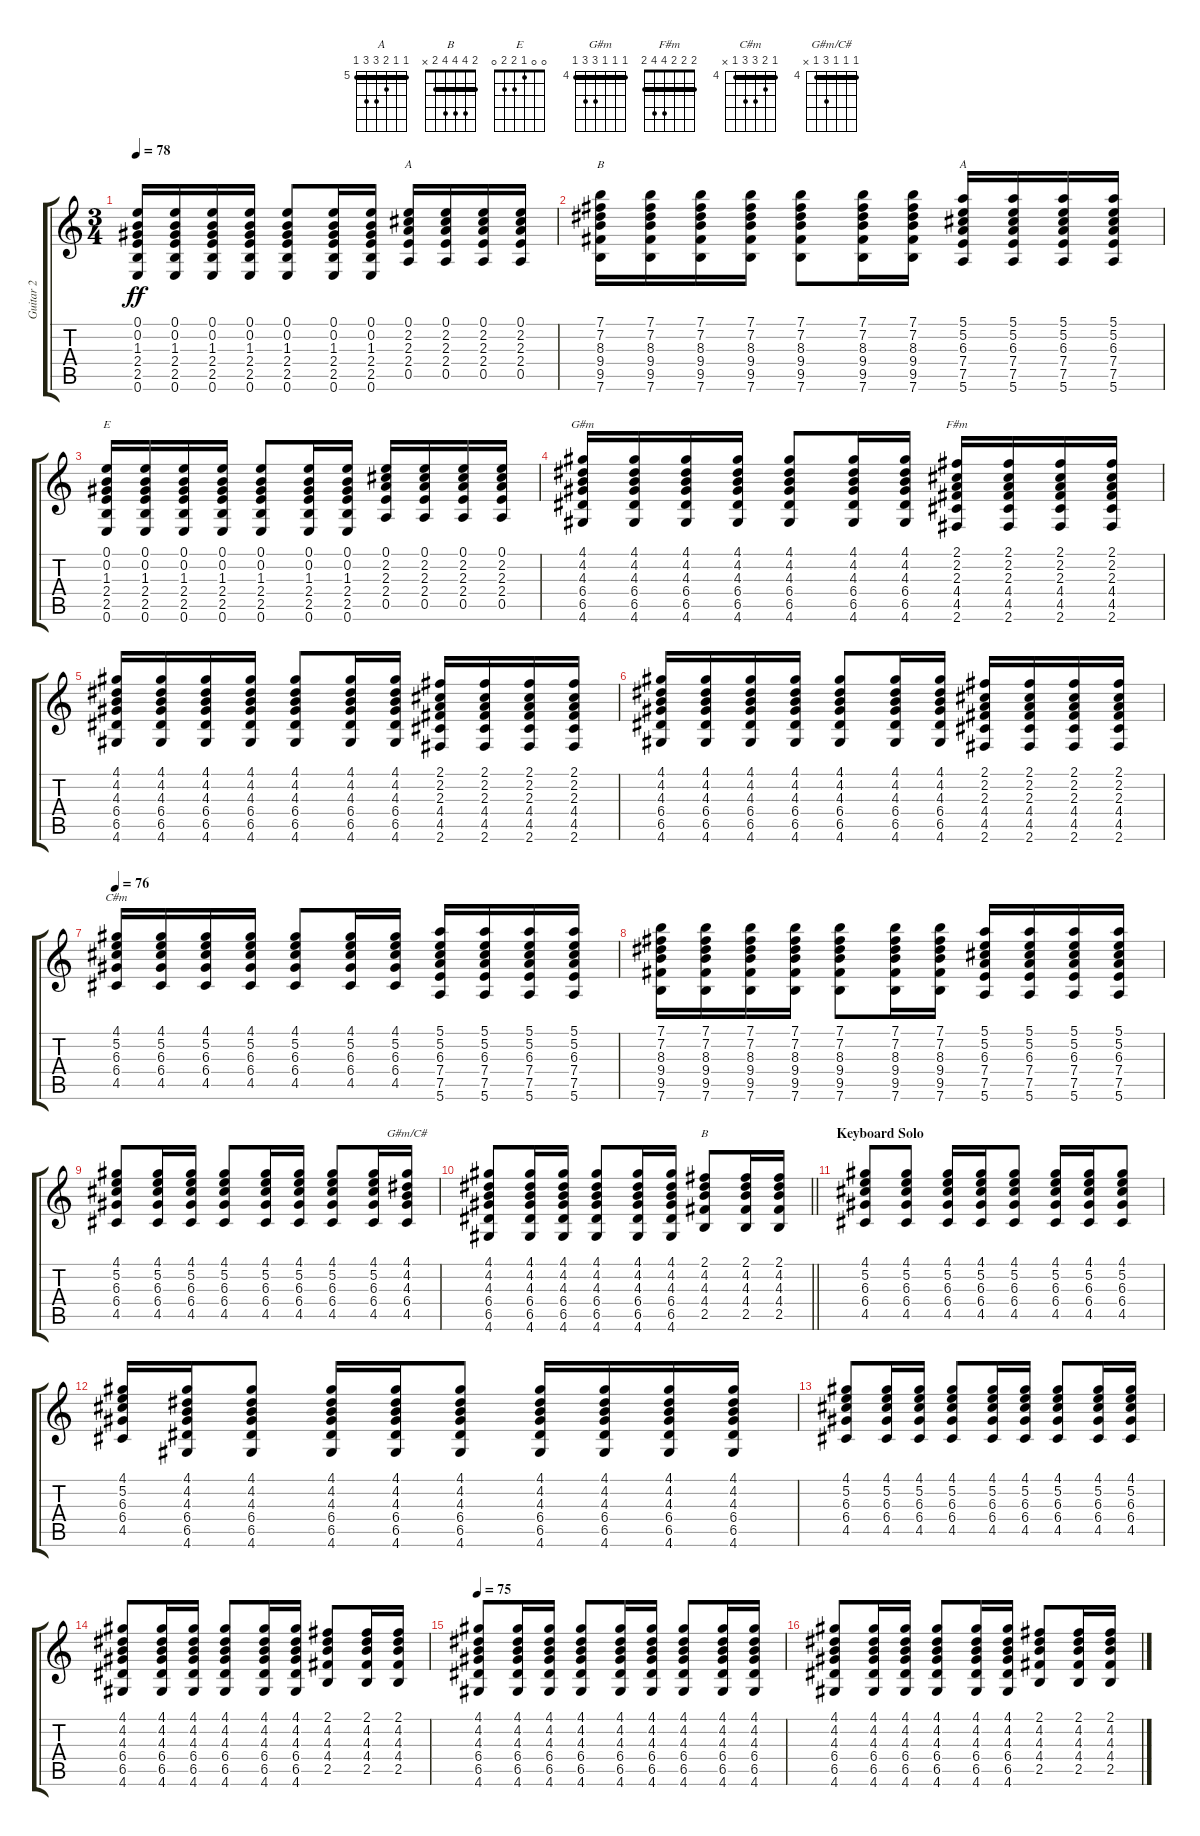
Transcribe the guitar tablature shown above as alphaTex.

\track ("Guitar 2" "Guitar 2") {instrument acousticguitarsteel}
\staff {score tabs}
\tuning (E4 B3 G3 D3 A2 E2) {hide}
\chord ("A" 0 2 2 2 0 x)
\chord ("B" 7 7 8 9 9 7) {firstfret 7 barre 7}
\chord ("A" 5 5 6 7 7 5) {firstfret 5 barre 5}
\chord ("E" 0 0 1 2 2 0)
\chord ("G#m" 4 4 4 6 6 4) {firstfret 4 barre 4}
\chord ("F#m" 2 2 2 4 4 2) {barre 2}
\chord ("C#m" 4 5 6 6 4 x) {firstfret 4 barre 4}
\chord ("G#m/C#" 4 4 4 6 4 x) {firstfret 4 barre 4}
\chord ("B" 2 4 4 4 2 x) {barre 2}
\ts (3 4)
\tempo 78
\clef g2
\ks c
(0.1 0.2 1.3 2.4 2.5 0.6).16{dy ff} (0.1 0.2 1.3 2.4 2.5 0.6).16 (0.1 0.2 1.3 2.4 2.5 0.6).16 (0.1 0.2 1.3 2.4 2.5 0.6).16 (0.1 0.2 1.3 2.4 2.5 0.6).8 (0.1 0.2 1.3 2.4 2.5 0.6).16 (0.1 0.2 1.3 2.4 2.5 0.6).16 (0.1 2.2 2.3 2.4 0.5).16{ch "A"} (0.1 2.2 2.3 2.4 0.5).16 (0.1 2.2 2.3 2.4 0.5).16 (0.1 2.2 2.3 2.4 0.5).16 |
(7.1 7.2 8.3 9.4 9.5 7.6).16{ch "B"} (7.1 7.2 8.3 9.4 9.5 7.6).16 (7.1 7.2 8.3 9.4 9.5 7.6).16 (7.1 7.2 8.3 9.4 9.5 7.6).16 (7.1 7.2 8.3 9.4 9.5 7.6).8 (7.1 7.2 8.3 9.4 9.5 7.6).16 (7.1 7.2 8.3 9.4 9.5 7.6).16 (5.1 5.2 6.3 7.4 7.5 5.6).16{ch "A"} (5.1 5.2 6.3 7.4 7.5 5.6).16 (5.1 5.2 6.3 7.4 7.5 5.6).16 (5.1 5.2 6.3 7.4 7.5 5.6).16 |
(0.1 0.2 1.3 2.4 2.5 0.6).16{ch "E"} (0.1 0.2 1.3 2.4 2.5 0.6).16 (0.1 0.2 1.3 2.4 2.5 0.6).16 (0.1 0.2 1.3 2.4 2.5 0.6).16 (0.1 0.2 1.3 2.4 2.5 0.6).8 (0.1 0.2 1.3 2.4 2.5 0.6).16 (0.1 0.2 1.3 2.4 2.5 0.6).16 (0.1 2.2 2.3 2.4 0.5).16 (0.1 2.2 2.3 2.4 0.5).16 (0.1 2.2 2.3 2.4 0.5).16 (0.1 2.2 2.3 2.4 0.5).16 |
(4.1 4.2 4.3 6.4 6.5 4.6).16{ch "G#m"} (4.1 4.2 4.3 6.4 6.5 4.6).16 (4.1 4.2 4.3 6.4 6.5 4.6).16 (4.1 4.2 4.3 6.4 6.5 4.6).16 (4.1 4.2 4.3 6.4 6.5 4.6).8 (4.1 4.2 4.3 6.4 6.5 4.6).16 (4.1 4.2 4.3 6.4 6.5 4.6).16 (2.1 2.2 2.3 4.4 4.5 2.6).16{ch "F#m"} (2.1 2.2 2.3 4.4 4.5 2.6).16 (2.1 2.2 2.3 4.4 4.5 2.6).16 (2.1 2.2 2.3 4.4 4.5 2.6).16 |
(4.1 4.2 4.3 6.4 6.5 4.6).16 (4.1 4.2 4.3 6.4 6.5 4.6).16 (4.1 4.2 4.3 6.4 6.5 4.6).16 (4.1 4.2 4.3 6.4 6.5 4.6).16 (4.1 4.2 4.3 6.4 6.5 4.6).8 (4.1 4.2 4.3 6.4 6.5 4.6).16 (4.1 4.2 4.3 6.4 6.5 4.6).16 (2.1 2.2 2.3 4.4 4.5 2.6).16 (2.1 2.2 2.3 4.4 4.5 2.6).16 (2.1 2.2 2.3 4.4 4.5 2.6).16 (2.1 2.2 2.3 4.4 4.5 2.6).16 |
(4.1 4.2 4.3 6.4 6.5 4.6).16 (4.1 4.2 4.3 6.4 6.5 4.6).16 (4.1 4.2 4.3 6.4 6.5 4.6).16 (4.1 4.2 4.3 6.4 6.5 4.6).16 (4.1 4.2 4.3 6.4 6.5 4.6).8 (4.1 4.2 4.3 6.4 6.5 4.6).16 (4.1 4.2 4.3 6.4 6.5 4.6).16 (2.1 2.2 2.3 4.4 4.5 2.6).16 (2.1 2.2 2.3 4.4 4.5 2.6).16 (2.1 2.2 2.3 4.4 4.5 2.6).16 (2.1 2.2 2.3 4.4 4.5 2.6).16 |
\tempo 76
(4.1 5.2 6.3 6.4 4.5).16{ch "C#m"} (4.1 5.2 6.3 6.4 4.5).16 (4.1 5.2 6.3 6.4 4.5).16 (4.1 5.2 6.3 6.4 4.5).16 (4.1 5.2 6.3 6.4 4.5).8 (4.1 5.2 6.3 6.4 4.5).16 (4.1 5.2 6.3 6.4 4.5).16 (5.1 5.2 6.3 7.4 7.5 5.6).16 (5.1 5.2 6.3 7.4 7.5 5.6).16 (5.1 5.2 6.3 7.4 7.5 5.6).16 (5.1 5.2 6.3 7.4 7.5 5.6).16 |
(7.1 7.2 8.3 9.4 9.5 7.6).16 (7.1 7.2 8.3 9.4 9.5 7.6).16 (7.1 7.2 8.3 9.4 9.5 7.6).16 (7.1 7.2 8.3 9.4 9.5 7.6).16 (7.1 7.2 8.3 9.4 9.5 7.6).8 (7.1 7.2 8.3 9.4 9.5 7.6).16 (7.1 7.2 8.3 9.4 9.5 7.6).16 (5.1 5.2 6.3 7.4 7.5 5.6).16 (5.1 5.2 6.3 7.4 7.5 5.6).16 (5.1 5.2 6.3 7.4 7.5 5.6).16 (5.1 5.2 6.3 7.4 7.5 5.6).16 |
(4.1 5.2 6.3 6.4 4.5).8 (4.1 5.2 6.3 6.4 4.5).16 (4.1 5.2 6.3 6.4 4.5).16 (4.1 5.2 6.3 6.4 4.5).8 (4.1 5.2 6.3 6.4 4.5).16 (4.1 5.2 6.3 6.4 4.5).16 (4.1 5.2 6.3 6.4 4.5).8 (4.1 5.2 6.3 6.4 4.5).16 (4.1 4.2 4.3 6.4 4.5).16{ch "G#m/C#"} |
\barLineRight lightlight
(4.1 4.2 4.3 6.4 6.5 4.6).8 (4.1 4.2 4.3 6.4 6.5 4.6).16 (4.1 4.2 4.3 6.4 6.5 4.6).16 (4.1 4.2 4.3 6.4 6.5 4.6).8 (4.1 4.2 4.3 6.4 6.5 4.6).16 (4.1 4.2 4.3 6.4 6.5 4.6).16 (2.1 4.2 4.3 4.4 2.5).8{ch "B"} (2.1 4.2 4.3 4.4 2.5).16 (2.1 4.2 4.3 4.4 2.5).16 |
\section ("" "Keyboard Solo")
(4.1 5.2 6.3 6.4 4.5).8 (4.1 5.2 6.3 6.4 4.5).8 (4.1 5.2 6.3 6.4 4.5).16 (4.1 5.2 6.3 6.4 4.5).16 (4.1 5.2 6.3 6.4 4.5).8 (4.1 5.2 6.3 6.4 4.5).16 (4.1 5.2 6.3 6.4 4.5).16 (4.1 5.2 6.3 6.4 4.5).8 |
(4.1 5.2 6.3 6.4 4.5).16 (4.1 4.2 4.3 6.4 6.5 4.6).16 (4.1 4.2 4.3 6.4 6.5 4.6).8 (4.1 4.2 4.3 6.4 6.5 4.6).16 (4.1 4.2 4.3 6.4 6.5 4.6).16 (4.1 4.2 4.3 6.4 6.5 4.6).8 (4.1 4.2 4.3 6.4 6.5 4.6).16 (4.1 4.2 4.3 6.4 6.5 4.6).16 (4.1 4.2 4.3 6.4 6.5 4.6).16 (4.1 4.2 4.3 6.4 6.5 4.6).16 |
(4.1 5.2 6.3 6.4 4.5).8 (4.1 5.2 6.3 6.4 4.5).16 (4.1 5.2 6.3 6.4 4.5).16 (4.1 5.2 6.3 6.4 4.5).8 (4.1 5.2 6.3 6.4 4.5).16 (4.1 5.2 6.3 6.4 4.5).16 (4.1 5.2 6.3 6.4 4.5).8 (4.1 5.2 6.3 6.4 4.5).16 (4.1 5.2 6.3 6.4 4.5).16 |
(4.1 4.2 4.3 6.4 6.5 4.6).8 (4.1 4.2 4.3 6.4 6.5 4.6).16 (4.1 4.2 4.3 6.4 6.5 4.6).16 (4.1 4.2 4.3 6.4 6.5 4.6).8 (4.1 4.2 4.3 6.4 6.5 4.6).16 (4.1 4.2 4.3 6.4 6.5 4.6).16 (2.1 4.2 4.3 4.4 2.5).8 (2.1 4.2 4.3 4.4 2.5).16 (2.1 4.2 4.3 4.4 2.5).16 |
\tempo 75
(4.1 4.2 4.3 6.4 6.5 4.6).8 (4.1 4.2 4.3 6.4 6.5 4.6).16 (4.1 4.2 4.3 6.4 6.5 4.6).16 (4.1 4.2 4.3 6.4 6.5 4.6).8 (4.1 4.2 4.3 6.4 6.5 4.6).16 (4.1 4.2 4.3 6.4 6.5 4.6).16 (4.1 4.2 4.3 6.4 6.5 4.6).8 (4.1 4.2 4.3 6.4 6.5 4.6).16 (4.1 4.2 4.3 6.4 6.5 4.6).16 |
(4.1 4.2 4.3 6.4 6.5 4.6).8 (4.1 4.2 4.3 6.4 6.5 4.6).16 (4.1 4.2 4.3 6.4 6.5 4.6).16 (4.1 4.2 4.3 6.4 6.5 4.6).8 (4.1 4.2 4.3 6.4 6.5 4.6).16 (4.1 4.2 4.3 6.4 6.5 4.6).16 (2.1 4.2 4.3 4.4 2.5).8 (2.1 4.2 4.3 4.4 2.5).16 (2.1 4.2 4.3 4.4 2.5).16
